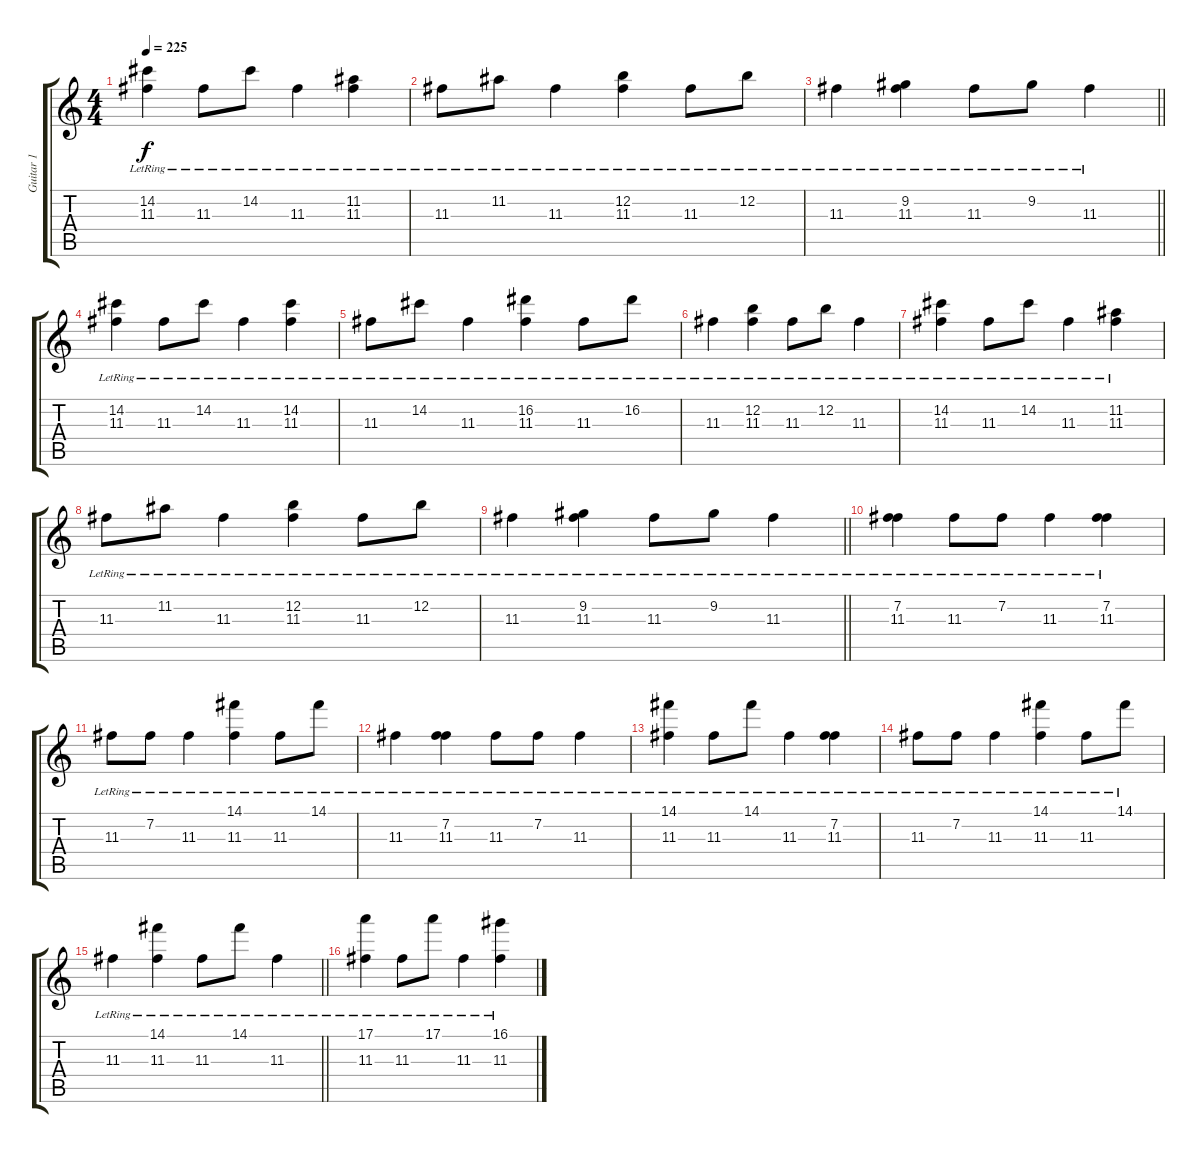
\track ("Guitar 1" "Guitar 1") {instrument acousticguitarsteel}
\staff {score tabs}
\tuning (E4 B3 G3 D3 A2 E2) {hide}
\ts (4 4)
\tempo 225
\clef g2
\ks c
(14.2{lr} 11.3{lr}).4{dy f} 11.3{lr}.8 14.2{lr}.8 11.3{lr}.4 (11.2{lr} 11.3{lr}).4 |
11.3{lr}.8 11.2{lr}.8 11.3{lr}.4 (12.2{lr} 11.3{lr}).4 11.3{lr}.8 12.2{lr}.8 |
\barLineRight lightlight
11.3{lr}.4 (9.2{lr} 11.3{lr}).4 11.3{lr}.8 9.2{lr}.8 11.3{lr}.4 |
(14.2{lr} 11.3{lr}).4 11.3{lr}.8 14.2{lr}.8 11.3{lr}.4 (14.2{lr} 11.3{lr}).4 |
11.3{lr}.8 14.2{lr}.8 11.3{lr}.4 (16.2{lr} 11.3{lr}).4 11.3{lr}.8 16.2{lr}.8 |
11.3{lr}.4 (12.2{lr} 11.3{lr}).4 11.3{lr}.8 12.2{lr}.8 11.3{lr}.4 |
(14.2{lr} 11.3{lr}).4 11.3{lr}.8 14.2{lr}.8 11.3{lr}.4 (11.2{lr} 11.3{lr}).4 |
11.3{lr}.8 11.2{lr}.8 11.3{lr}.4 (12.2{lr} 11.3{lr}).4 11.3{lr}.8 12.2{lr}.8 |
\barLineRight lightlight
11.3{lr}.4 (9.2{lr} 11.3{lr}).4 11.3{lr}.8 9.2{lr}.8 11.3{lr}.4 |
(7.2{lr} 11.3{lr}).4 11.3{lr}.8 7.2{lr}.8 11.3{lr}.4 (7.2{lr} 11.3{lr}).4 |
11.3{lr}.8 7.2{lr}.8 11.3{lr}.4 (14.1{lr} 11.3{lr}).4 11.3{lr}.8 14.1{lr}.8 |
11.3{lr}.4 (7.2{lr} 11.3{lr}).4 11.3{lr}.8 7.2{lr}.8 11.3{lr}.4 |
(14.1{lr} 11.3{lr}).4 11.3{lr}.8 14.1{lr}.8 11.3{lr}.4 (7.2 11.3{lr}).4 |
11.3{lr}.8 7.2{lr}.8 11.3{lr}.4 (14.1{lr} 11.3{lr}).4 11.3{lr}.8 14.1{lr}.8 |
\barLineRight lightlight
11.3{lr}.4 (14.1{lr} 11.3{lr}).4 11.3{lr}.8 14.1{lr}.8 11.3{lr}.4 |
(17.1{lr} 11.3{lr}).4 11.3{lr}.8 17.1{lr}.8 11.3{lr}.4 (16.1{lr} 11.3{lr}).4
